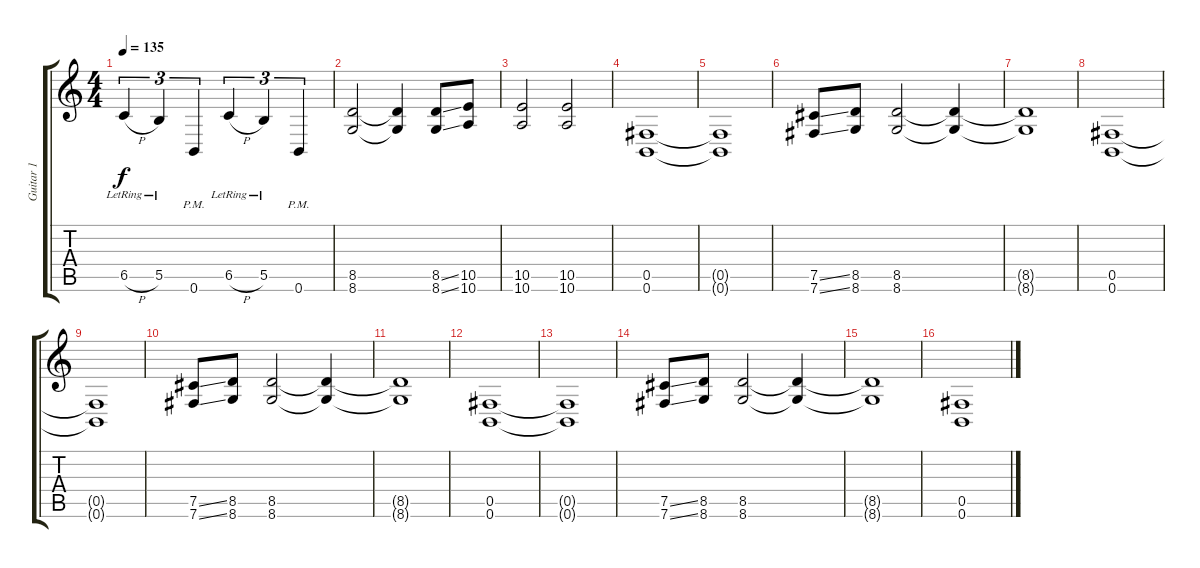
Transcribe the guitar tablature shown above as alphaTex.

\track ("Guitar 1" "Guitar 1") {instrument distortionguitar}
\staff {score tabs}
\tuning (Db4 Ab3 E3 B2 Gb2 B1) {hide}
\ts (4 4)
\tempo 135
\clef g2
\ks c
6.5{h lr}.4{tu (3 2) dy f} 5.5{lr}.4{tu (3 2)} 0.6{pm}.4{tu (3 2)} 6.5{h lr}.4{tu (3 2)} 5.5{lr}.4{tu (3 2)} 0.6{pm}.4{tu (3 2)} |
(8.5 8.6).2 (8.5{t} 8.6{t}).4 (8.5{ss} 8.6{ss}).8 (10.5 10.6).8 |
(10.5 10.6).2 (10.5 10.6).2 |
(0.5 0.6).1 |
(0.5{t} 0.6{t}).1 |
(7.5{ss} 7.6{ss}).8 (8.5 8.6).8 (8.5 8.6).2 (8.5{t} 8.6{t}).4 |
(8.5{t} 8.6{t}).1 |
(0.5 0.6).1 |
(0.5{t} 0.6{t}).1 |
(7.5{ss} 7.6{ss}).8 (8.5 8.6).8 (8.5 8.6).2 (8.5{t} 8.6{t}).4 |
(8.5{t} 8.6{t}).1 |
(0.5 0.6).1 |
(0.5{t} 0.6{t}).1 |
(7.5{ss} 7.6{ss}).8 (8.5 8.6).8 (8.5 8.6).2 (8.5{t} 8.6{t}).4 |
(8.5{t} 8.6{t}).1 |
(0.5 0.6).1
